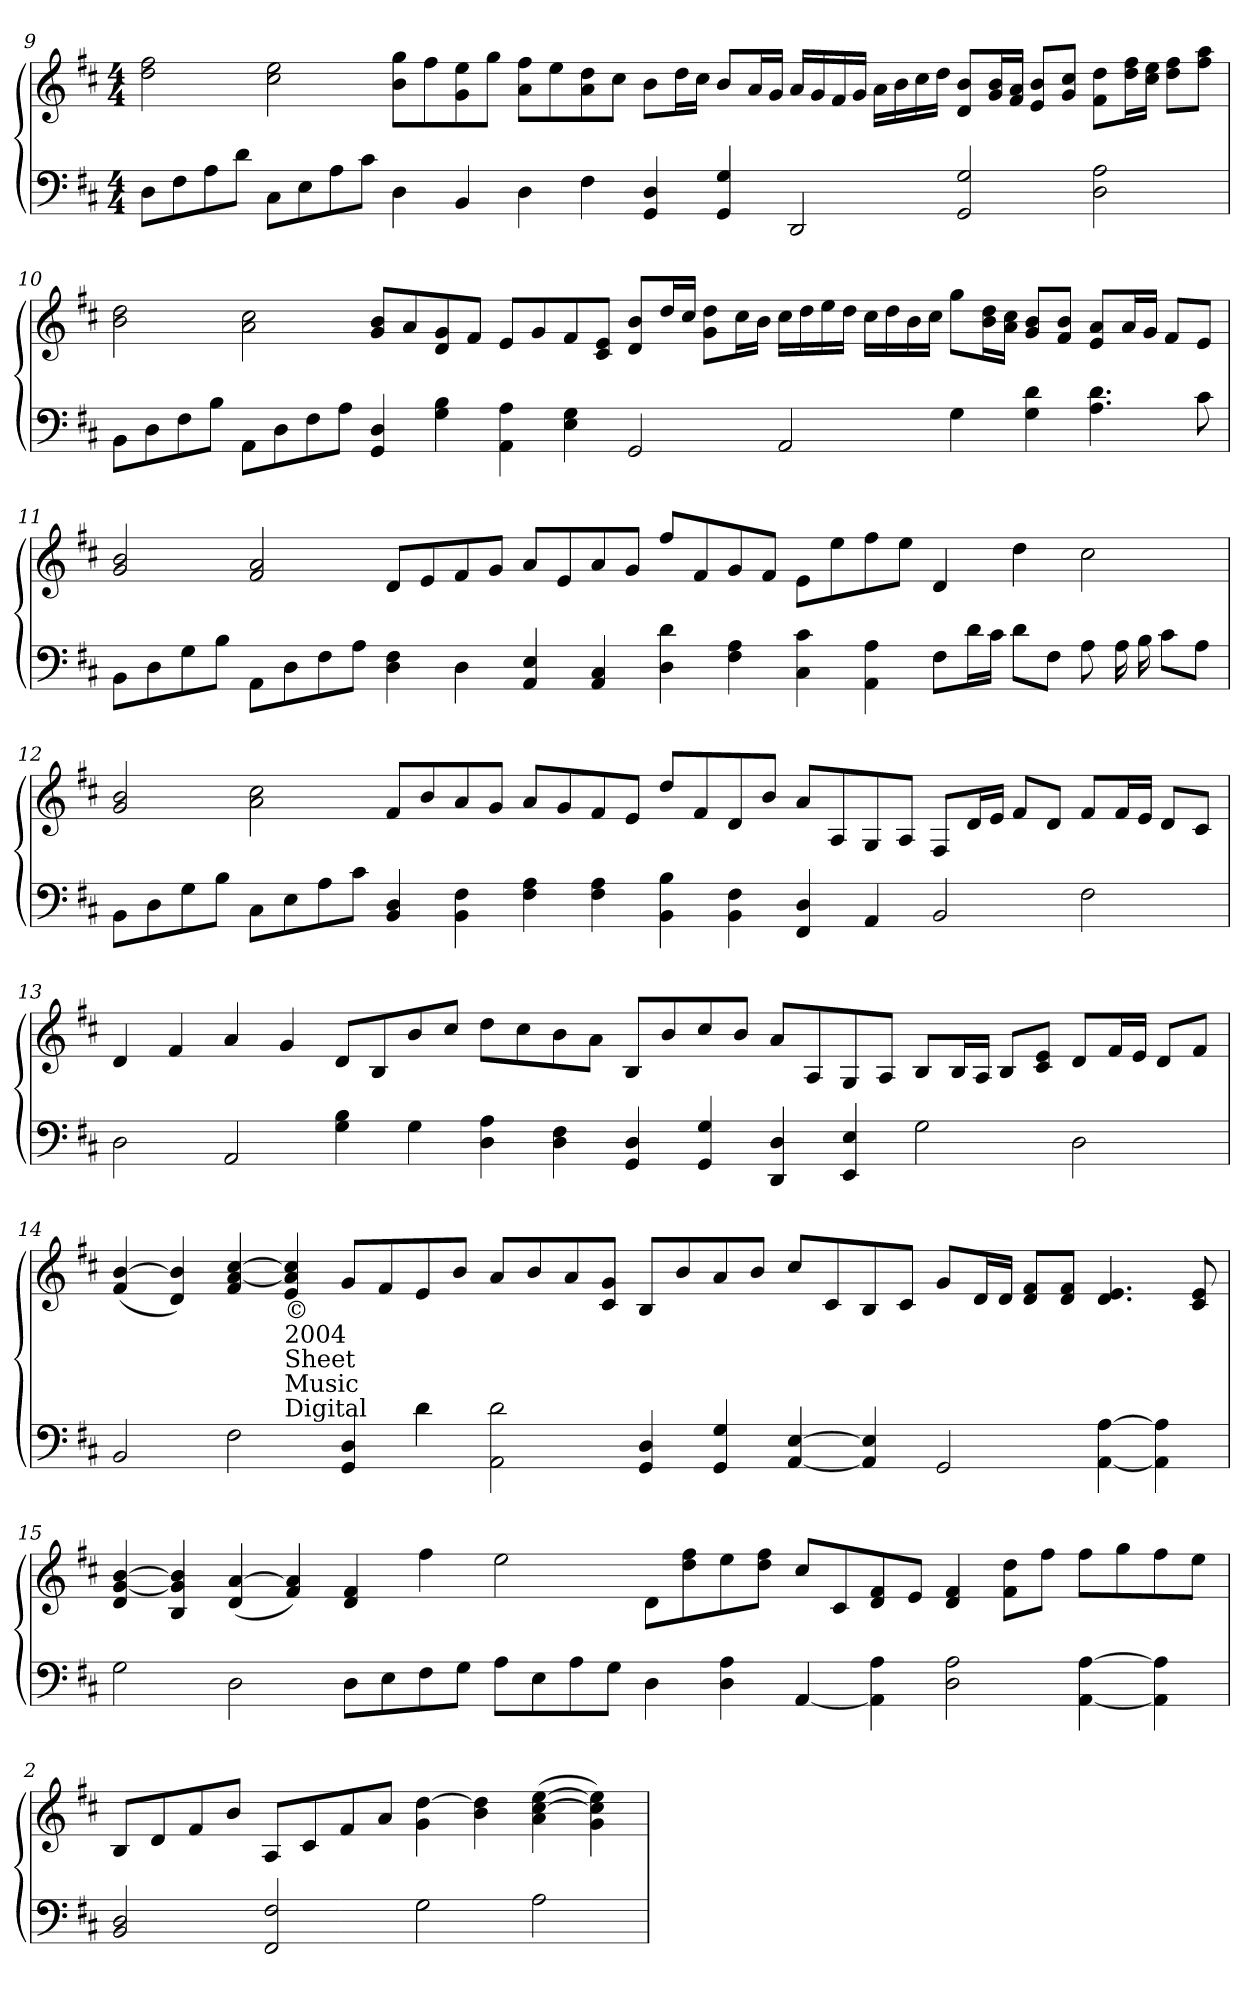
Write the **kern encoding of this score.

**kern	**kern
*part1	*part1
*staff2	*staff1
!!LO:LB:g=z
*clefF4	*clefG2
*k[f#c#]	*k[f#c#]
*D:	*D:
*M4/4	*M4/4
=9	=9
8D\L	2dd\ 2ff#\
8F#\	.
8A\	.
8d\J	.
8C#\L	2ee\ 2cc#\
8E\	.
8A\	.
8c#\J	.
4D\	8gg\ 8b\L
.	8ff#\
4BB/	8g\ 8ee\
.	8gg\J
4D\	8a\ 8ff#\L
.	8ee\
4F#\	8a\ 8dd\
.	8cc#\J
4GG/ 4D/	8b\L
.	16dd\L
.	16cc#\JJ
4GG/ 4G/	8b/L
.	16a/L
.	16g/JJ
2DD/	16a/LL
.	16g/
.	16f#/
.	16g/JJ
.	16a\LL
.	16b\
.	16cc#\
.	16dd\JJ
2G/ 2GG/	8b/ 8d/L
.	16g/ 16b/L
.	16a/ 16f#/JJ
.	8b/ 8e/L
.	8g/ 8cc#/J
2D\ 2A\	8dd\ 8f#\L
.	16dd\ 16ff#\L
.	16ee\ 16cc#\JJ
.	8dd\ 8ff#\L
.	8aa\ 8ff#\J
!!LO:LB:g=z
=10	=10
8BB\L	2b\ 2dd\
8D\	.
8F#\	.
8B\J	.
8AA\L	2cc#\ 2a\
8D\	.
8F#\	.
8A\J	.
4D/ 4GG/	8b/ 8g/L
.	8a/
4G\ 4B\	8g/ 8d/
.	8f#/J
4AA\ 4A\	8e/L
.	8g/
4E\ 4G\	8f#/
.	8e/ 8c#/J
2GG/	8b/ 8d/L
.	16dd/L
.	16cc#/JJ
.	8g\ 8dd\L
.	16cc#\L
.	16b\JJ
2AA/	16cc#\LL
.	16dd\
.	16ee\
.	16dd\JJ
.	16cc#\LL
.	16dd\
.	16b\
.	16cc#\JJ
4G\	8gg\L
.	16dd\ 16b\L
.	16a\ 16cc#\JJ
4G\ 4d\	8g/ 8b/L
.	8b/ 8f#/J
4.A\ 4.d\	8e/ 8a/L
.	16a/L
.	16g/JJ
.	8f#/L
8c#\	8e/J
!!LO:LB:g=z
=11	=11
8BB\L	2g/ 2b/
8D\	.
8G\	.
8B\J	.
8AA\L	2a/ 2f#/
8D\	.
8F#\	.
8A\J	.
4F#\ 4D\	8d/L
.	8e/
4D\	8f#/
.	8g/J
4AA/ 4E/	8a/L
.	8e/
4AA/ 4C#/	8a/
.	8g/J
4D\ 4d\	8ff#/L
.	8f#/
4A\ 4F#\	8g/
.	8f#/J
4c#\ 4C#\	8e\L
.	8ee\
4A\ 4AA\	8ff#\
.	8ee\J
8F#\L	4d/
16d\L	.
16c#\JJ	.
8d\L	4dd\
8F#\J	.
8A\	2cc#\
16A\	.
16B\	.
8c#\L	.
8A\J	.
!!LO:LB:g=z
=12	=12
8BB\L	2g/ 2b/
8D\	.
8G\	.
8B\J	.
8C#\L	2cc#\ 2a\
8E\	.
8A\	.
8c#\J	.
4BB/ 4D/	8f#/L
.	8b/
4F#\ 4BB\	8a/
.	8g/J
4A\ 4F#\	8a/L
.	8g/
4A\ 4F#\	8f#/
.	8e/J
4BB\ 4B\	8dd/L
.	8f#/
4F#\ 4BB\	8d/
.	8b/J
4D/ 4FF#/	8a/L
.	8A/
4AA/	8G/
.	8A/J
2BB/	8F#/L
.	16d/L
.	16e/JJ
.	8f#/L
.	8d/J
2F#\	8f#/L
.	16f#/L
.	16e/JJ
.	8d/L
.	8c#/J
!!LO:LB:g=z
=13	=13
2D\	4d/
.	4f#/
2AA/	4a/
.	4g/
4B\ 4G\	8d/L
.	8B/
4G\	8b/
.	8cc#/J
4D\ 4A\	8dd\L
.	8cc#\
4D\ 4F#\	8b\
.	8a\J
4GG/ 4D/	8B/L
.	8b/
4GG/ 4G/	8cc#/
.	8b/J
4D/ 4DD/	8a/L
.	8A/
4E/ 4EE/	8G/
.	8A/J
2G\	8B/L
.	16B/L
.	16A/JJ
.	8B/L
.	8c#/ 8e/J
2D\	8d/L
.	16f#/L
.	16e/JJ
.	8d/L
.	8f#/J
!!LO:LB:g=z
=14	=14
2BB/	(>4f#/ [4b/
.	4d/ 4b]/)
2F#\	4f#/ [4cc#/ [4a/
!	!LO:TX:b:t=©
!	!LO:TX:b:t=2004
!	!LO:TX:b:t=Sheet
!	!LO:TX:b:t=Music
!	!LO:TX:b:t=Digital
.	4e/ 4a]/ 4cc#]/
4GG/ 4D/	8g/L
.	8f#/
4d\	8e/
.	8b/J
2d\ 2AA\	8a/L
.	8b/
.	8a/
.	8g/ 8c#/J
4GG/ 4D/	8B/L
.	8b/
4G/ 4GG/	8a/
.	8b/J
[4E/ [4AA/	8cc#/L
.	8c#/
4E]/ 4AA]/	8B/
.	8c#/J
2GG/	8g/L
.	16d/L
.	16d/JJ
.	8d/ 8f#/L
.	8f#/ 8d/J
[4AA\ [4A\	4.d/ 4.e/
4A]\ 4AA]\	.
.	8e/ 8c#/
!!LO:LB:g=z
=15	=15
2G\	4d/ [4g/ [4b/
.	4B/ 4g]/ 4b]/
2D\	(>4d/ [4a/
.	4f#/ 4a]/)
8D\L	4d/ 4f#/
8E\	.
8F#\	4ff#\
8G\J	.
8A\L	2ee\
8E\	.
8A\	.
8G\J	.
4D\	8d\L
.	8ff#\ 8dd\
4D\ 4A\	8ee\
.	8dd\ 8ff#\J
[4AA/	8cc#/L
.	8c#/
4A\ 4AA]\	8f#/ 8d/
.	8e/J
2D\ 2A\	4d/ 4f#/
.	8dd\ 8f#\L
.	8ff#\J
[4A\ [4AA\	8ff#\L
.	8gg\
4A]\ 4AA]\	8ff#\
.	8ee\J
!!LO:PB:g=z
=2	=2
2BB/ 2D/	8B/L
.	8d/
.	8f#/
.	8b/J
2FF#/ 2F#/	8A/L
.	8c#/
.	8f#/
.	8a/J
2G\	4g\ [4dd\
.	4b\ 4dd]\
2A\	(>[4ee\ [4cc#\ 4a\
.	4g\ 4cc#]\ 4ee]\)
=	=
*-	*-
